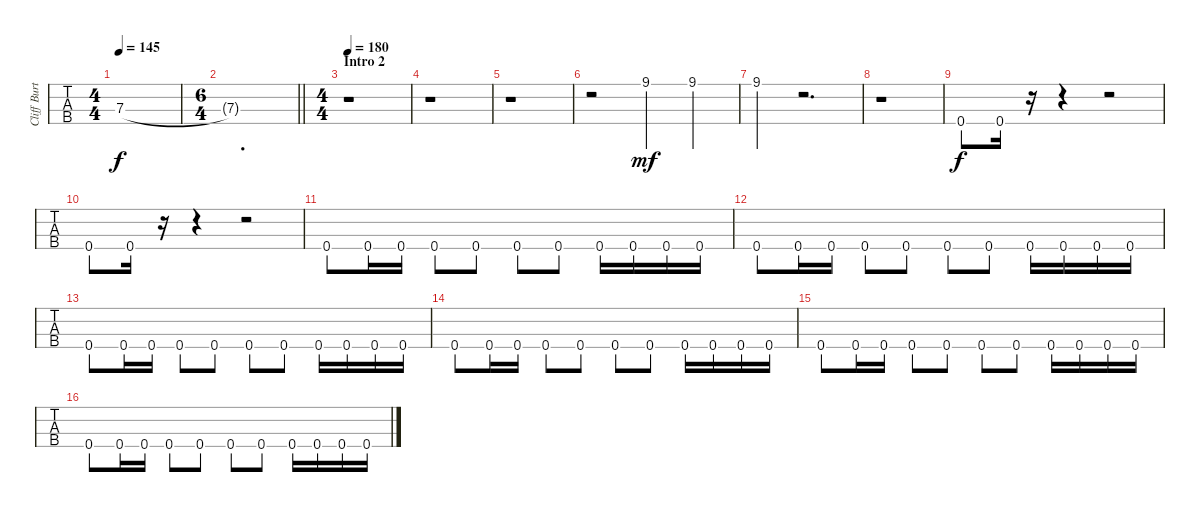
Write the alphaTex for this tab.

\track ("Cliff Burton" "Cliff Burt") {instrument electricbassfinger}
\staff {tabs}
\tuning (G2 D2 A1 E1) {hide}
\ts (4 4)
\tempo 145
\clef f4
\ks c
7.3{t}.1{dy f} |
\ts (6 4)
\barLineRight lightlight
7.3{t}.1{d} |
\ts (4 4)
\section ("" "Intro 2")
\tempo 180
r.1 |
r.1 |
r.1 |
r.2 9.1.4{dy mf} 9.1.4 |
9.1.4 r.2{d} |
r.1 |
0.4.8{dy f} 0.4.16 r.16 r.4 r.2 |
0.4.8 0.4.16 r.16 r.4 r.2 |
0.4.8 0.4.16 0.4.16 0.4.8 0.4.8 0.4.8 0.4.8 0.4.16 0.4.16 0.4.16 0.4.16 |
0.4.8 0.4.16 0.4.16 0.4.8 0.4.8 0.4.8 0.4.8 0.4.16 0.4.16 0.4.16 0.4.16 |
0.4.8 0.4.16 0.4.16 0.4.8 0.4.8 0.4.8 0.4.8 0.4.16 0.4.16 0.4.16 0.4.16 |
0.4.8 0.4.16 0.4.16 0.4.8 0.4.8 0.4.8 0.4.8 0.4.16 0.4.16 0.4.16 0.4.16 |
0.4.8 0.4.16 0.4.16 0.4.8 0.4.8 0.4.8 0.4.8 0.4.16 0.4.16 0.4.16 0.4.16 |
0.4.8 0.4.16 0.4.16 0.4.8 0.4.8 0.4.8 0.4.8 0.4.16 0.4.16 0.4.16 0.4.16
